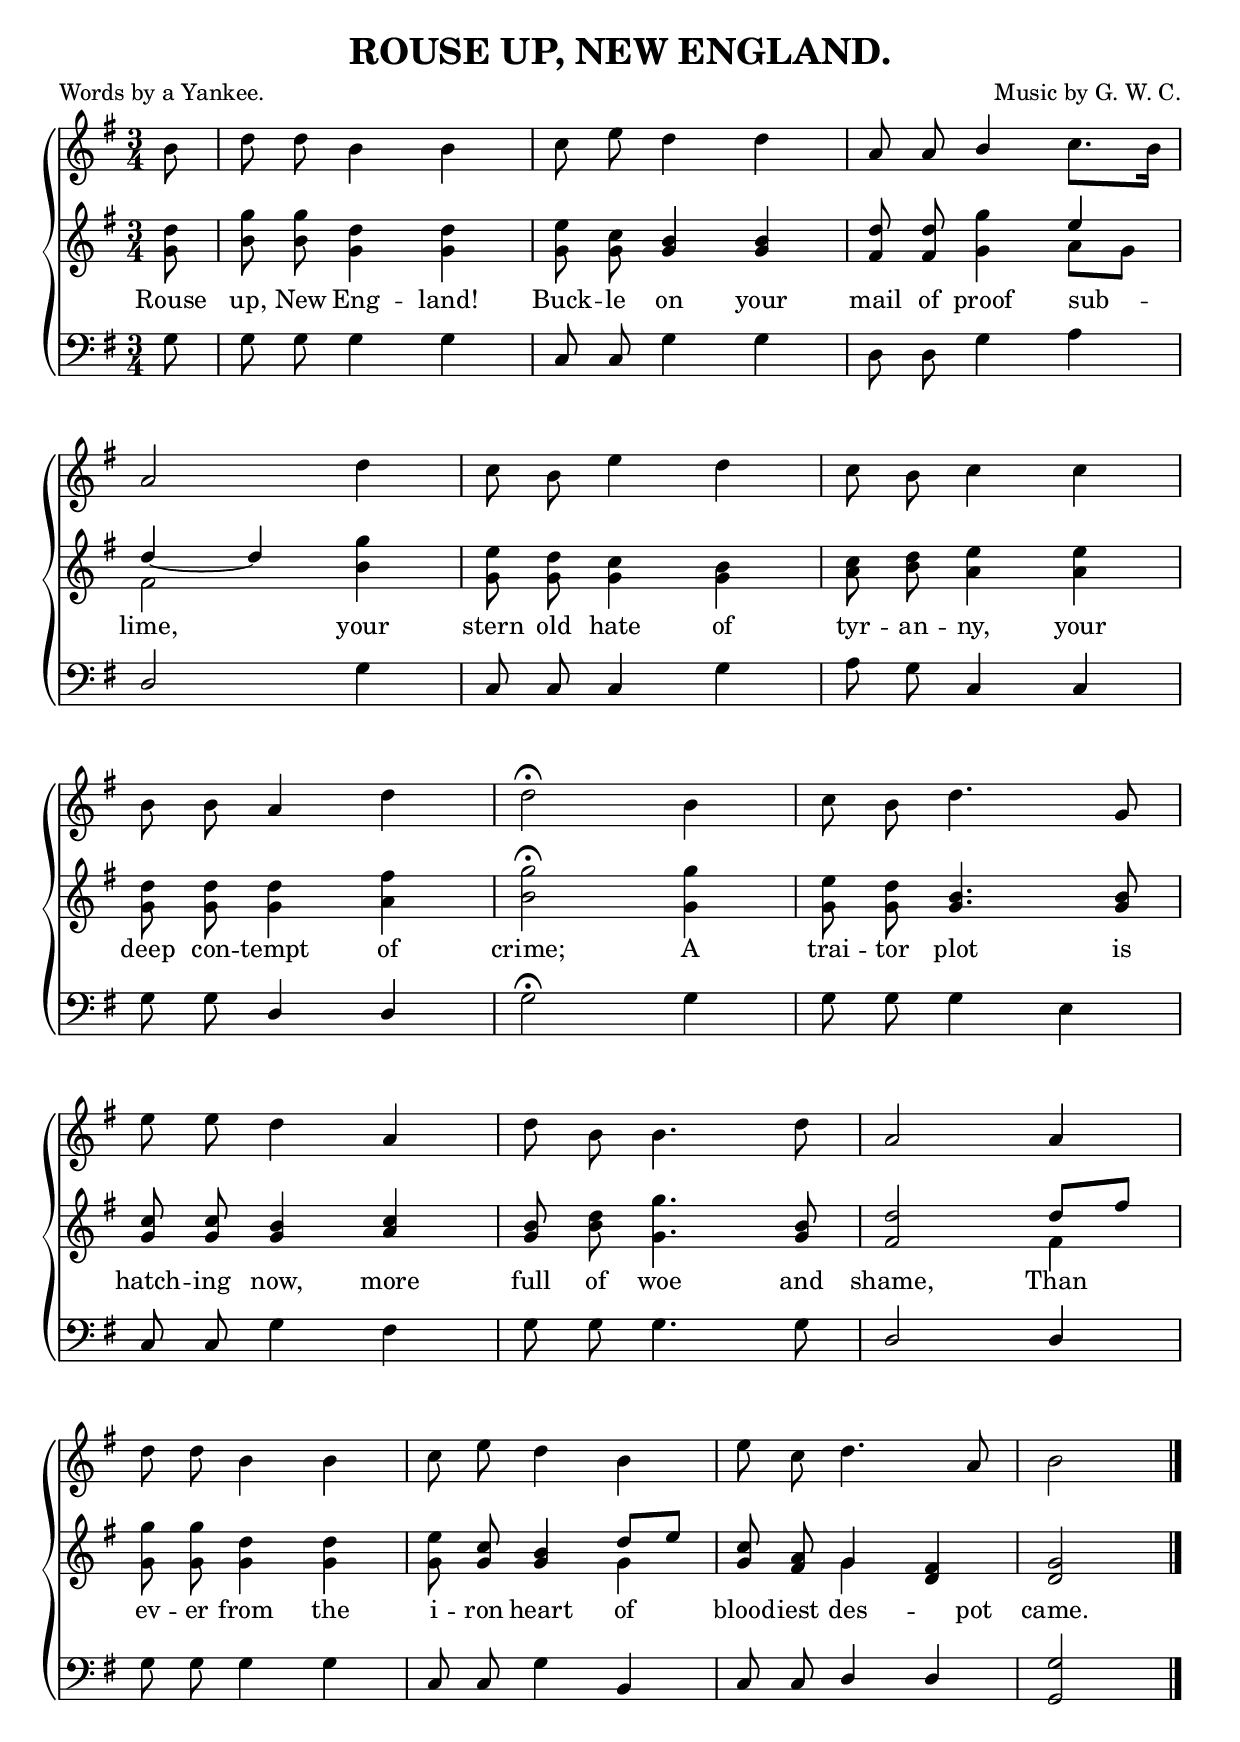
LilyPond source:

\version "2.10"
\include "english.ly"

\header {
  title = "ROUSE UP, NEW ENGLAND."
  poet = "Words by a Yankee."
  composer = "Music by G. W. C."
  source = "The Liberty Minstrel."
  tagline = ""
}

words = \lyricmode {
  Rouse up, New Eng -- land! Buck -- le on your mail of proof sub --
  lime, your stern old hate of tyr -- an -- ny, your
  deep con -- tempt of crime; A trai -- tor plot is
   hatch -- ing now, more full of woe and shame, Than
  ev -- er from the i -- ron heart of blood -- iest des -- pot came.
}


trebleOne =  \relative c' {
  \key g \major
  \time 3/4
  \clef treble
  \autoBeamOff

  \partial 8 b'8 |
      d d b4 b |
      c8 e d4 d |
      a8 a \stemUp b4 \stemNeutral c8.[ b16] |

  \break      
  a2 d4 |
      c8 b e4 d |
      c8 b c4 c |

  \break    
  b8 b a4 d |
      d2^\fermata b4 |
      c8 b d4. g,8 |
  
  \break    
  e'8 e d4 a |
      d8 b8 b4. d8 |
      a2 a4 |

  \break    
  d8 d b4 b |
      c8 e d4 b |
      e8 c d4. a8 |
      b2 \bar "|."
}

altoOne =  \relative c' {
  \key g \major
  \time 3/4
  \clef treble
  \autoBeamOff

  \partial 8 <g' d'>8 |
      <b g'> <b g'> <g d'>4 <g d'> |
      <g e'>8 \stemDown <g c> \stemUp <g b>4 <g b> |
      <fs d'>8 <fs d'> \stemDown <g g'>4 \stemUp e' |

  d4 ~ d4 \stemDown <b g'> |
      <g e'>8 <g d'> <g c>4 <g b> |
      <a c>8 <b d> <a e'>4 <a e'> |

  <g d'>8 <g d'> <g d'>4 <a fs'> |
      <b g'>2^\fermata <g g'>4 |
      <g e'>8 <g d'> \stemUp <g b>4. <g b>8 |
  
  <g c>8 <g c> <g b>4 <a c> |
      <g b>8 \stemDown <b d>8 <g g'>4. \stemUp <g b>8 |
      <fs d'>2 d'8[ fs] |

  \stemDown <g, g'>8 <g g'> <g d'>4 <g d'> |
      <g e'>8 \stemUp <g c> <g b>4 d'8[ e] |
      <g, c>8 <fs a> <g>4 <d fs> |
      <d g>2 \bar "|."
}

altoTwo =  \relative c' {
  \key g \major
  \time 3/4
  \clef treble
  \stemDown

  \partial 8 s8 |
      s2. |
      s2. |
      s4 s4 a'8[ g] |
      
  fs2 s4 |
      s2. |
      s2. |

  s2. |
      s2. |
      s2. |
      
  s2. |    
      s2. |
      s2 fs4 |
      
  s2. |
      s4 s4 g4 |
      s4 g4 s4 |
      s2 \bar "|."
}

bass =  \relative c {
  \key g \major
  \time 3/4
  \clef bass
  \autoBeamOff	
	
 \partial 8 g'8 |
      g g g4 g |
      c,8 c g'4 g |
      d8 d g4 a4 |

  \stemUp d,2 \stemNeutral g4 |
      c,8 c c4 g' |
      a8 g c,4 c |

  g'8 g \stemUp d4 d |
      \stemNeutral g2^\fermata g4 |
      g8 g g4 e |
  
  c8 c g'4 fs |
      g8 g8 g4. g8 |
      \stemUp d2 d4 |

  \stemNeutral g8 g g4 g |
      c,8 c g'4 b, |
      c8 c \stemUp d4 d |
      <g g,>2 \bar "|."
}

\score { 
  \new ChoirStaff \with{systemStartDelimiter = #'SystemStartBrace }	
   <<
     \new Staff = "upperOne"  \new Voice = "trebleOne" { \trebleOne }
     \new Staff = "upperTwo" 
     <<
     \new Voice = "altoOne" { \altoOne }
     \new Voice = "altoTwo" { \altoTwo }
     >>
     \new Lyrics \lyricsto "trebleOne" { \words }
     \new Staff = "bass"  \new Voice = "bass" { \bass }
   >>
   
\layout {
	indent=0
	\context { \Staff \override Rest #'style = #'classical }
	\context { \Score \remove "Bar_number_engraver" }
	  }
	  
\midi { \context { \Score tempoWholesPerMinute = #(ly:make-moment 120 4 ) }}   

}
